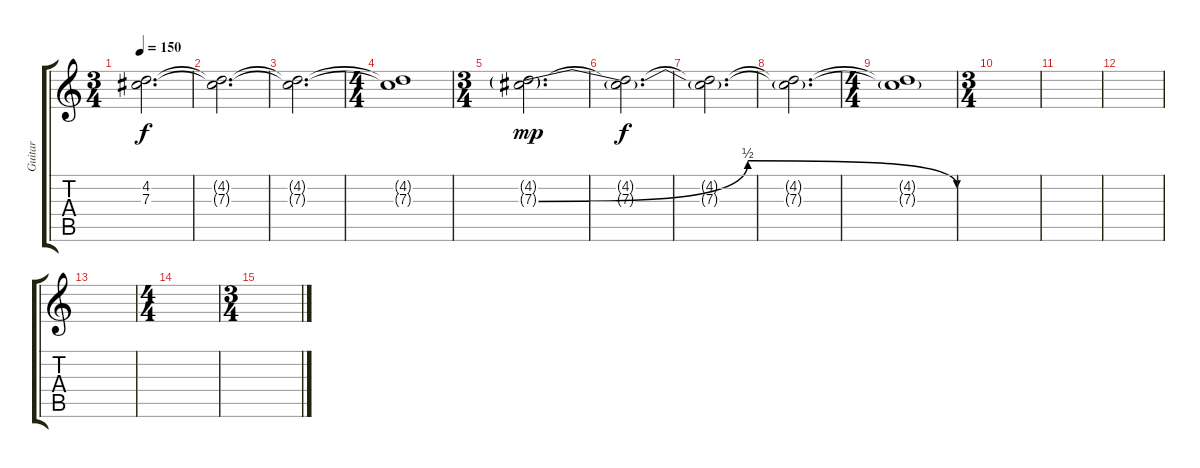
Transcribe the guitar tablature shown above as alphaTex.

\track ("Guitar" "Guitar") {instrument distortionguitar}
\staff {score tabs}
\tuning (Eb4 Bb3 Gb3 Db3 Ab2 Db2) {hide}
\ts (3 4)
\tempo 150
\clef g2
\ks c
(4.2{t} 7.3{t}).2{d dy f} |
(4.2{t} 7.3{t}).2{d} |
(4.2{t} 7.3{t}).2{d} |
\ts (4 4)
(4.2{t} 7.3{t}).1 |
\ts (3 4)
(4.2{g} 7.3{be (bendrelease 0 0 15 2 15 2 60 0) g}).2{d dy mp} |
(4.2{t} 7.3{t}).2{d dy f} |
(4.2{t} 7.3{t}).2{d} |
(4.2{t} 7.3{t}).2{d} |
\ts (4 4)
(4.2{t} 7.3{t}).1 |
\ts (3 4)
|
|
|
|
\ts (4 4)
|
\ts (3 4)
